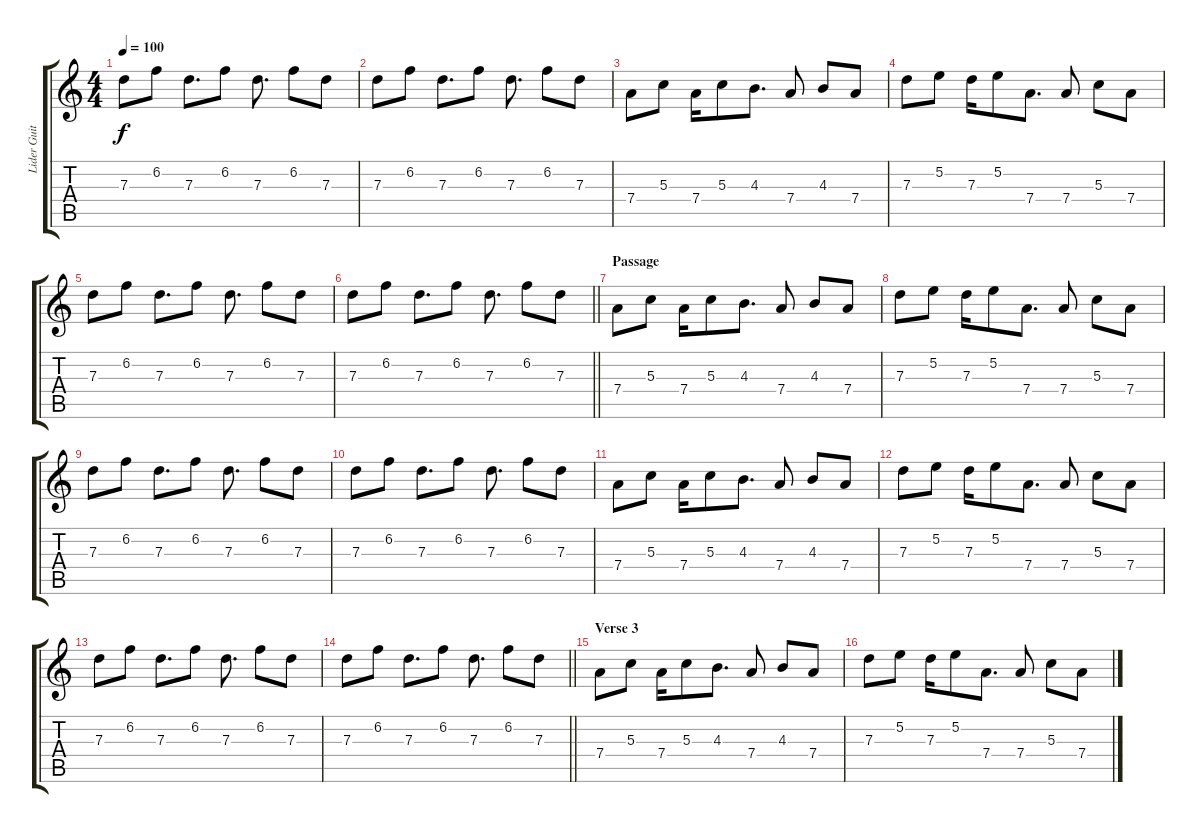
\track ("Lider Guitar" "Lider Guit") {instrument electricguitarclean}
\staff {score tabs}
\tuning (E4 B3 G3 D3 A2 E2) {hide}
\ts (4 4)
\tempo 100
\clef g2
\ks c
7.3.8{dy f} 6.2.8 7.3.8{d} 6.2.8 7.3.8{d} 6.2.8 7.3.8 |
7.3.8 6.2.8 7.3.8{d} 6.2.8 7.3.8{d} 6.2.8 7.3.8 |
7.4.8 5.3.8 7.4.16 5.3.8 4.3.8{d} 7.4.8 4.3.8 7.4.8 |
7.3.8 5.2.8 7.3.16 5.2.8 7.4.8{d} 7.4.8 5.3.8 7.4.8 |
7.3.8 6.2.8 7.3.8{d} 6.2.8 7.3.8{d} 6.2.8 7.3.8 |
\barLineRight lightlight
7.3.8 6.2.8 7.3.8{d} 6.2.8 7.3.8{d} 6.2.8 7.3.8 |
\section ("" "Passage")
7.4.8 5.3.8 7.4.16 5.3.8 4.3.8{d} 7.4.8 4.3.8 7.4.8 |
7.3.8 5.2.8 7.3.16 5.2.8 7.4.8{d} 7.4.8 5.3.8 7.4.8 |
7.3.8 6.2.8 7.3.8{d} 6.2.8 7.3.8{d} 6.2.8 7.3.8 |
7.3.8 6.2.8 7.3.8{d} 6.2.8 7.3.8{d} 6.2.8 7.3.8 |
7.4.8 5.3.8 7.4.16 5.3.8 4.3.8{d} 7.4.8 4.3.8 7.4.8 |
7.3.8 5.2.8 7.3.16 5.2.8 7.4.8{d} 7.4.8 5.3.8 7.4.8 |
7.3.8 6.2.8 7.3.8{d} 6.2.8 7.3.8{d} 6.2.8 7.3.8 |
\barLineRight lightlight
7.3.8 6.2.8 7.3.8{d} 6.2.8 7.3.8{d} 6.2.8 7.3.8 |
\section ("" "Verse 3")
7.4.8 5.3.8 7.4.16 5.3.8 4.3.8{d} 7.4.8 4.3.8 7.4.8 |
7.3.8 5.2.8 7.3.16 5.2.8 7.4.8{d} 7.4.8 5.3.8 7.4.8
